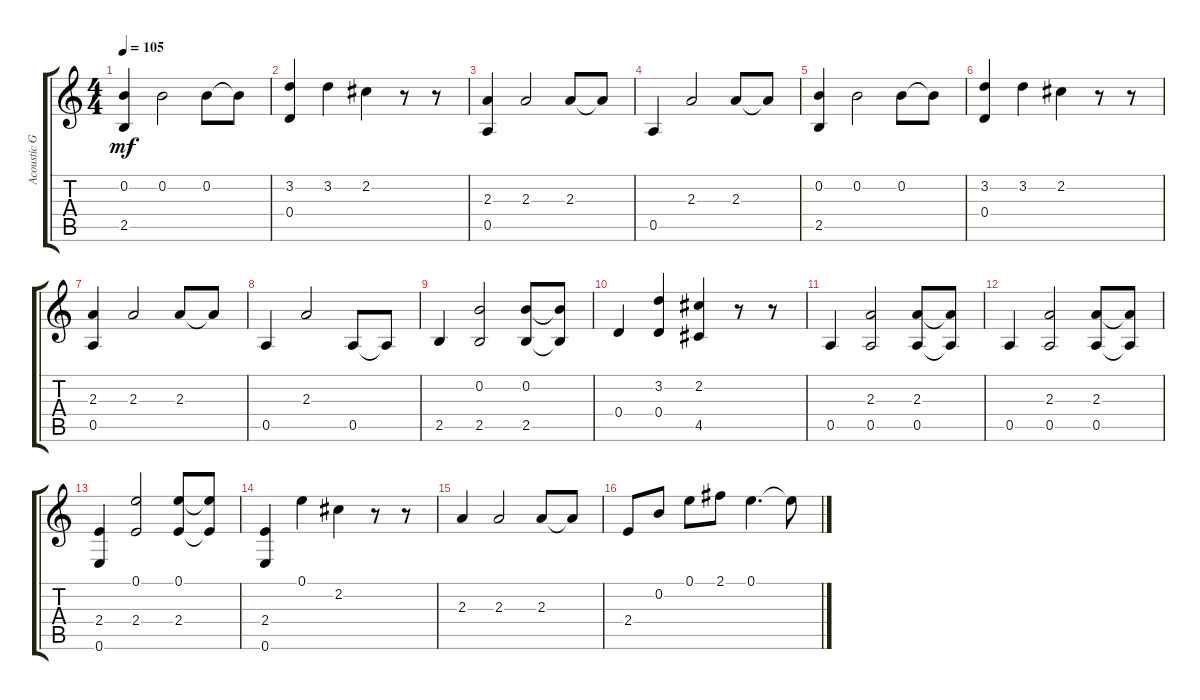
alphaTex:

\track ("Acoustic Guitar 2" "Acoustic G") {instrument acousticguitarsteel}
\staff {score tabs}
\tuning (E4 B3 G3 D3 A2 E2) {hide}
\ts (4 4)
\tempo 105
\clef g2
\ks c
(0.2 2.5).4{dy mf instrument acousticguitarsteel} 0.2.2 0.2.8 0.2{t}.8 |
(3.2 0.4).4 3.2.4 2.2.4 r.8 r.8 |
(2.3 0.5).4 2.3.2 2.3.8 2.3{t}.8 |
0.5.4 2.3.2 2.3.8 2.3{t}.8 |
(0.2 2.5).4 0.2.2 0.2.8 0.2{t}.8 |
(3.2 0.4).4 3.2.4 2.2.4 r.8 r.8 |
(2.3 0.5).4 2.3.2 2.3.8 2.3{t}.8 |
0.5.4 2.3.2 0.5.8 0.5{t}.8 |
2.5.4 (0.2 2.5).2 (0.2 2.5).8 (0.2{t} 2.5{t}).8 |
0.4.4 (3.2 0.4).4 (2.2 4.5).4 r.8 r.8 |
0.5.4 (2.3 0.5).2 (2.3 0.5).8 (2.3{t} 0.5{t}).8 |
0.5.4 (2.3 0.5).2 (2.3 0.5).8 (2.3{t} 0.5{t}).8 |
(2.4 0.6).4 (0.1 2.4).2 (0.1 2.4).8 (0.1{t} 2.4{t}).8 |
(2.4 0.6).4 0.1.4 2.2.4 r.8 r.8 |
2.3.4 2.3.2 2.3.8 2.3{t}.8 |
2.4.8 0.2.8 0.1.8 2.1.8 0.1.4{d} 0.1{t}.8
